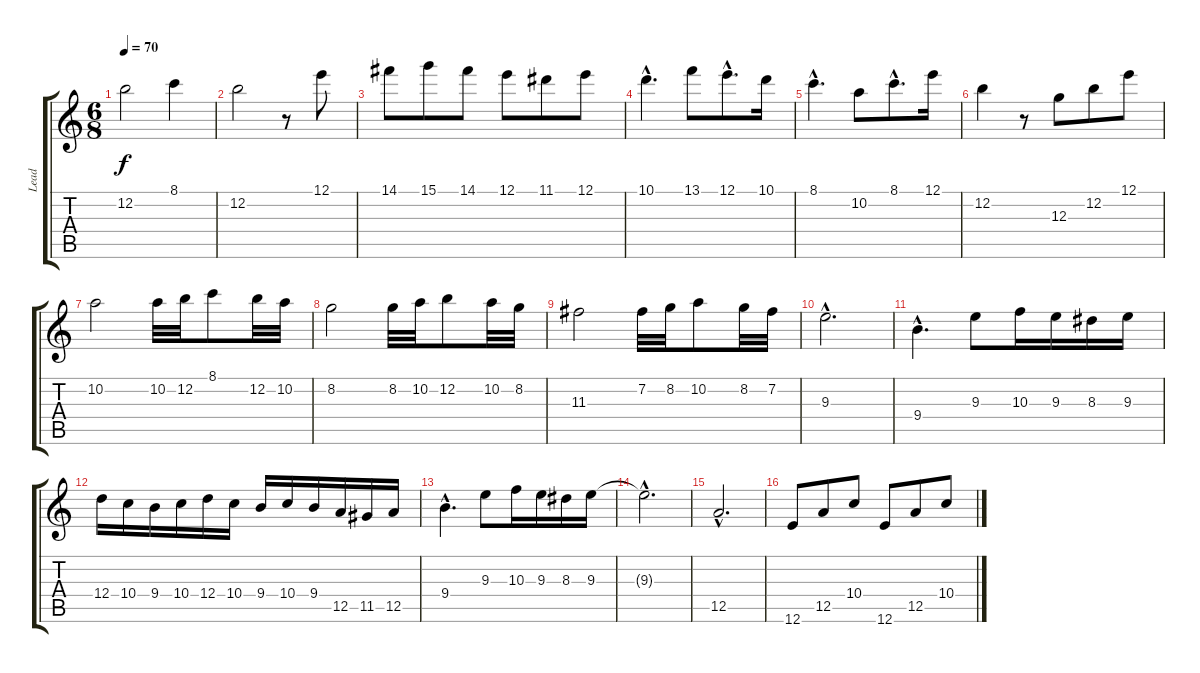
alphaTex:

\track ("Lead " "Lead ") {instrument overdrivenguitar}
\staff {score tabs}
\tuning (E4 B3 G3 D3 A2 E2) {hide}
\ts (6 8)
\tempo 70
\clef g2
\ks c
12.2.2{dy f} 8.1.4 |
12.2.2 r.8 12.1.8 |
14.1.8 15.1.8 14.1.8 12.1.8 11.1.8 12.1.8 |
10.1{hac}.4{d} 13.1.8 12.1{hac}.8{d} 10.1.16 |
8.1{hac}.4{d} 10.2.8 8.1{hac}.8{d} 12.1.16 |
12.2.4 r.8 12.3.8 12.2.8 12.1.8 |
10.2.2 10.2.32 12.2.32 8.1.8 12.2.32 10.2.32 |
8.2.2 8.2.32 10.2.32 12.2.8 10.2.32 8.2.32 |
11.3.2 7.2.32 8.2.32 10.2.8 8.2.32 7.2.32 |
9.3{hac}.2{d} |
9.4{hac}.4{d} 9.3.8 10.3.16 9.3.16 8.3.16 9.3.16 |
12.4.16 10.4.16 9.4.16 10.4.16 12.4.16 10.4.16 9.4.16 10.4.16 9.4.16 12.5.16 11.5.16 12.5.16 |
9.4{hac}.4{d} 9.3.8 10.3.16 9.3.16 8.3.16 9.3.16 |
9.3{hac t}.2{d} |
12.5{hac}.2{d} |
12.6.8 12.5.8 10.4.8 12.6.8 12.5.8 10.4.8
